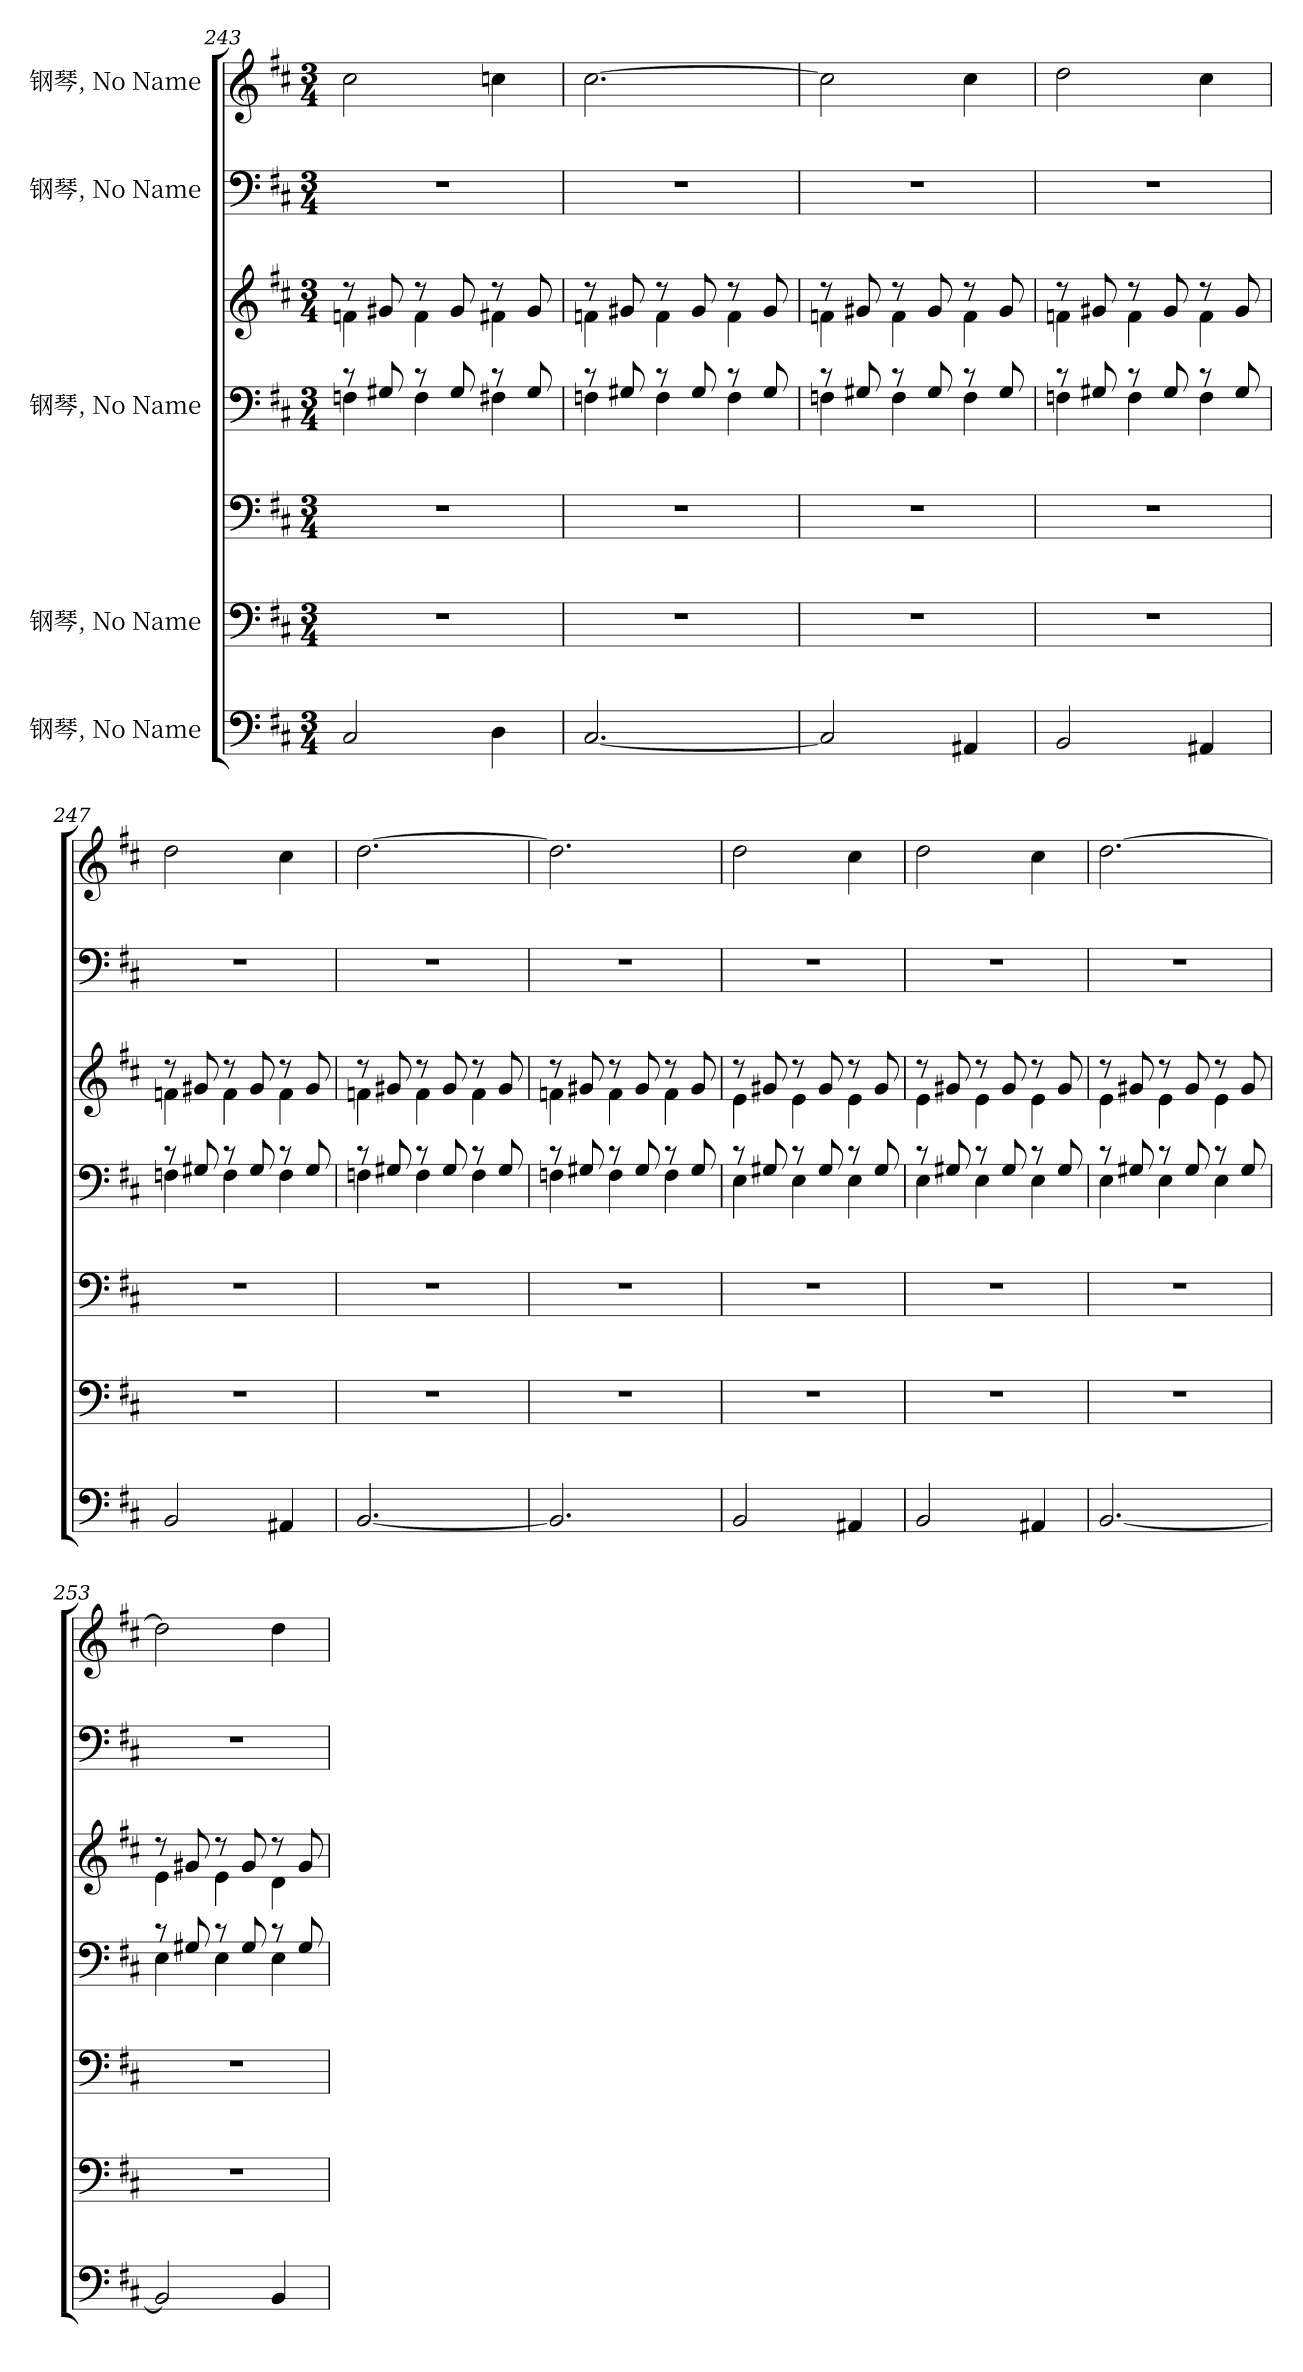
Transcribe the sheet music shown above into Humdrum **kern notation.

**kern	**kern	**kern	**kern	**kern	**kern	**kern
*part5	*part4	*part4	*part3	*part3	*part2	*part1
*staff7	*staff6	*staff5	*staff4	*staff3	*staff2	*staff1
*I"钢琴, No Name	*I"钢琴, No Name	*	*I"钢琴, No Name	*	*I"钢琴, No Name	*I"钢琴, No Name
*clefF4	*clefF4	*clefF4	*clefF4	*clefG2	*clefF4	*clefG2
*k[f#c#]	*k[f#c#]	*k[f#c#]	*k[f#c#]	*k[f#c#]	*k[f#c#]	*k[f#c#]
*M3/4	*M3/4	*M3/4	*M3/4	*M3/4	*M3/4	*M3/4
=243	=243	=243	=243	=243	=243	=243
*	*	*	*^	*^	*	*
2C#/	2.r	2.r	8r	4Fn\	8r	4fn\	2.r	2cc#\
.	.	.	8G#X/	.	8g#X/	.	.	.
.	.	.	8r	4F\	8r	4f\	.	.
.	.	.	8G#/	.	8g#/	.	.	.
4D\	.	.	8r	4F#X\	8r	4f#X\	.	4ccn\
.	.	.	8G#/	.	8g#/	.	.	.
!!LO:PB:g=z
=244	=244	=244	=244	=244	=244	=244	=244	=244
[2.C#/	2.r	2.r	8r	4Fn\	8r	4fn\	2.r	[2.cc#\
.	.	.	8G#X/	.	8g#X/	.	.	.
.	.	.	8r	4F\	8r	4f\	.	.
.	.	.	8G#/	.	8g#/	.	.	.
.	.	.	8r	4F\	8r	4f\	.	.
.	.	.	8G#/	.	8g#/	.	.	.
=245	=245	=245	=245	=245	=245	=245	=245	=245
2C#/]	2.r	2.r	8r	4Fn\	8r	4fn\	2.r	2cc#\]
.	.	.	8G#X/	.	8g#X/	.	.	.
.	.	.	8r	4F\	8r	4f\	.	.
.	.	.	8G#/	.	8g#/	.	.	.
*	*	*	*	*	*	*	*	*MM199
4AA#X/	.	.	8r	4F\	8r	4f\	.	4cc#\
.	.	.	8G#/	.	8g#/	.	.	.
=246	=246	=246	=246	=246	=246	=246	=246	=246
2BB/	2.r	2.r	8r	4Fn\	8r	4fn\	2.r	2dd\
.	.	.	8G#X/	.	8g#X/	.	.	.
.	.	.	8r	4F\	8r	4f\	.	.
.	.	.	8G#/	.	8g#/	.	.	.
4AA#X/	.	.	8r	4F\	8r	4f\	.	4cc#\
.	.	.	8G#/	.	8g#/	.	.	.
=247	=247	=247	=247	=247	=247	=247	=247	=247
2BB/	2.r	2.r	8r	4Fn\	8r	4fn\	2.r	2dd\
.	.	.	8G#X/	.	8g#X/	.	.	.
.	.	.	8r	4F\	8r	4f\	.	.
.	.	.	8G#/	.	8g#/	.	.	.
4AA#X/	.	.	8r	4F\	8r	4f\	.	4cc#\
.	.	.	8G#/	.	8g#/	.	.	.
!!LO:PB:g=z
=248	=248	=248	=248	=248	=248	=248	=248	=248
[2.BB/	2.r	2.r	8r	4Fn\	8r	4fn\	2.r	[2.dd\
.	.	.	8G#X/	.	8g#X/	.	.	.
.	.	.	8r	4F\	8r	4f\	.	.
.	.	.	8G#/	.	8g#/	.	.	.
.	.	.	8r	4F\	8r	4f\	.	.
.	.	.	8G#/	.	8g#/	.	.	.
=249	=249	=249	=249	=249	=249	=249	=249	=249
2.BB/]	2.r	2.r	8r	4Fn\	8r	4fn\	2.r	2.dd\]
.	.	.	8G#X/	.	8g#X/	.	.	.
.	.	.	8r	4F\	8r	4f\	.	.
.	.	.	8G#/	.	8g#/	.	.	.
.	.	.	8r	4F\	8r	4f\	.	.
.	.	.	8G#/	.	8g#/	.	.	.
=250	=250	=250	=250	=250	=250	=250	=250	=250
2BB/	2.r	2.r	8r	4E\	8r	4e\	2.r	2dd\
.	.	.	8G#X/	.	8g#X/	.	.	.
.	.	.	8r	4E\	8r	4e\	.	.
.	.	.	8G#/	.	8g#/	.	.	.
4AA#X/	.	.	8r	4E\	8r	4e\	.	4cc#\
.	.	.	8G#/	.	8g#/	.	.	.
=251	=251	=251	=251	=251	=251	=251	=251	=251
2BB/	2.r	2.r	8r	4E\	8r	4e\	2.r	2dd\
.	.	.	8G#X/	.	8g#X/	.	.	.
.	.	.	8r	4E\	8r	4e\	.	.
.	.	.	8G#/	.	8g#/	.	.	.
4AA#X/	.	.	8r	4E\	8r	4e\	.	4cc#\
.	.	.	8G#/	.	8g#/	.	.	.
!!LO:PB:g=z
=252	=252	=252	=252	=252	=252	=252	=252	=252
[2.BB/	2.r	2.r	8r	4E\	8r	4e\	2.r	[2.dd\
.	.	.	8G#X/	.	8g#X/	.	.	.
.	.	.	8r	4E\	8r	4e\	.	.
.	.	.	8G#/	.	8g#/	.	.	.
.	.	.	8r	4E\	8r	4e\	.	.
.	.	.	8G#/	.	8g#/	.	.	.
=253	=253	=253	=253	=253	=253	=253	=253	=253
2BB/]	2.r	2.r	8r	4E\	8r	4e\	2.r	2dd\]
.	.	.	8G#X/	.	8g#X/	.	.	.
.	.	.	8r	4E\	8r	4e\	.	.
.	.	.	8G#/	.	8g#/	.	.	.
*	*	*	*	*	*	*	*	*MM199
4BB/	.	.	8r	4E\	8r	4d\	.	4dd\
.	.	.	8G#/	.	8g#/	.	.	.
*	*	*	*v	*v	*	*	*	*
*	*	*	*	*v	*v	*	*
=	=	=	=	=	=	=
*-	*-	*-	*-	*-	*-	*-
